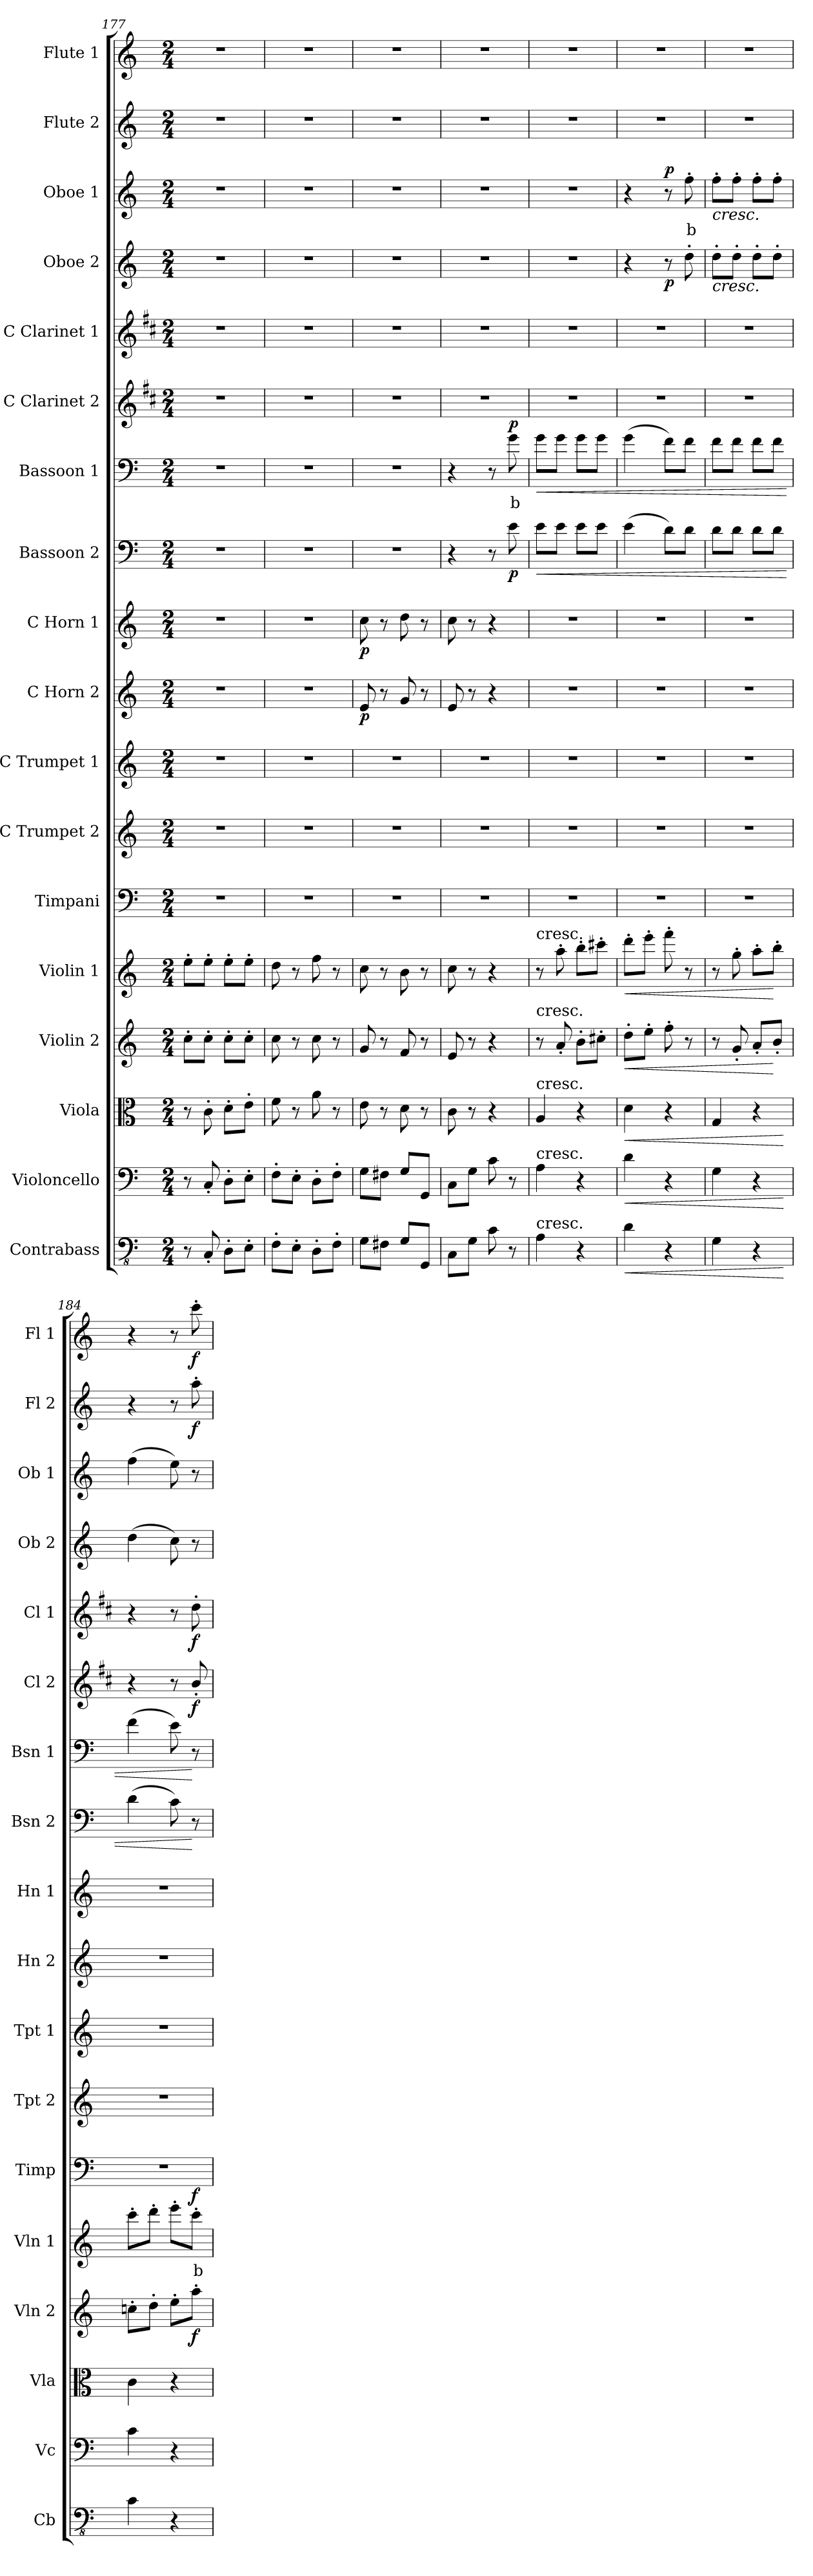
**kern	**dynam	**kern	**dynam	**kern	**dynam	**kern	**dynam	**kern	**text	**dynam	**kern	**kern	**kern	**kern	**dynam	**kern	**dynam	**kern	**dynam	**kern	**text	**dynam	**kern	**dynam	**kern	**dynam	**kern	**dynam	**kern	**text	**dynam	**kern	**dynam	**kern	**dynam
*part18	*part18	*part17	*part17	*part16	*part16	*part15	*part15	*part14	*part14	*part14	*part13	*part12	*part11	*part10	*part10	*part9	*part9	*part8	*part8	*part7	*part7	*part7	*part6	*part6	*part5	*part5	*part4	*part4	*part3	*part3	*part3	*part2	*part2	*part1	*part1
*staff18	*staff18	*staff17	*staff17	*staff16	*staff16	*staff15	*staff15	*staff14	*staff14	*staff14	*staff13	*staff12	*staff11	*staff10	*staff10	*staff9	*staff9	*staff8	*staff8	*staff7	*staff7	*staff7	*staff6	*staff6	*staff5	*staff5	*staff4	*staff4	*staff3	*staff3	*staff3	*staff2	*staff2	*staff1	*staff1
*I"Contrabass	*	*I"Violoncello	*	*I"Viola	*	*I"Violin 2	*	*I"Violin 1	*	*	*I"Timpani	*I"C Trumpet 2	*I"C Trumpet 1	*I"C Horn 2	*	*I"C Horn 1	*	*I"Bassoon 2	*	*I"Bassoon 1	*	*	*I"C Clarinet 2	*	*I"C Clarinet 1	*	*I"Oboe 2	*	*I"Oboe 1	*	*	*I"Flute 2	*	*I"Flute 1	*
*I'Cb	*	*I'Vc	*	*I'Vla	*	*I'Vln 2	*	*I'Vln 1	*	*	*I'Timp	*I'Tpt 2	*I'Tpt 1	*I'Hn 2	*	*I'Hn 1	*	*I'Bsn 2	*	*I'Bsn 1	*	*	*I'Cl 2	*	*I'Cl 1	*	*I'Ob 2	*	*I'Ob 1	*	*	*I'Fl 2	*	*I'Fl 1	*
!!LO:PB:g=z
*clefFv4	*	*clefF4	*	*clefC3	*	*clefG2	*	*clefG2	*	*	*clefF4	*clefG2	*clefG2	*clefG2	*	*clefG2	*	*clefF4	*	*clefF4	*	*	*clefG2	*	*clefG2	*	*clefG2	*	*clefG2	*	*	*clefG2	*	*clefG2	*
*	*	*	*	*	*	*	*	*	*	*	*	*	*	*ITrd7c12	*	*ITrd7c12	*	*	*	*	*	*	*ITrd1c2	*	*ITrd1c2	*	*	*	*	*	*	*	*	*	*
*k[]	*	*k[]	*	*k[]	*	*k[]	*	*k[]	*	*	*k[]	*k[]	*k[]	*k[]	*	*k[]	*	*k[]	*	*k[]	*	*	*k[]	*	*k[]	*	*k[]	*	*k[]	*	*	*k[]	*	*k[]	*
*M2/4	*	*M2/4	*	*M2/4	*	*M2/4	*	*M2/4	*	*	*M2/4	*M2/4	*M2/4	*M2/4	*	*M2/4	*	*M2/4	*	*M2/4	*	*	*M2/4	*	*M2/4	*	*M2/4	*	*M2/4	*	*	*M2/4	*	*M2/4	*
=177	=177	=177	=177	=177	=177	=177	=177	=177	=177	=177	=177	=177	=177	=177	=177	=177	=177	=177	=177	=177	=177	=177	=177	=177	=177	=177	=177	=177	=177	=177	=177	=177	=177	=177	=177
8r	.	8r	.	8r	.	8cc'\L	.	8ee'\L	.	.	2r	2r	2r	2r	.	2r	.	2r	.	2r	.	.	2r	.	2r	.	2r	.	2r	.	.	2r	.	2r	.
8CC'/	.	8C'/	.	8c'\	.	8cc'\J	.	8ee'\J	.	.	.	.	.	.	.	.	.	.	.	.	.	.	.	.	.	.	.	.	.	.	.	.	.	.	.
8DD'\L	.	8D'\L	.	8d'\L	.	8cc'\L	.	8ee'\L	.	.	.	.	.	.	.	.	.	.	.	.	.	.	.	.	.	.	.	.	.	.	.	.	.	.	.
8EE'\J	.	8E'\J	.	8e'\J	.	8cc'\J	.	8ee'\J	.	.	.	.	.	.	.	.	.	.	.	.	.	.	.	.	.	.	.	.	.	.	.	.	.	.	.
=178	=178	=178	=178	=178	=178	=178	=178	=178	=178	=178	=178	=178	=178	=178	=178	=178	=178	=178	=178	=178	=178	=178	=178	=178	=178	=178	=178	=178	=178	=178	=178	=178	=178	=178	=178
8FF'\L	.	8F'\L	.	8f\	.	8cc\	.	8dd\	.	.	2r	2r	2r	2r	.	2r	.	2r	.	2r	.	.	2r	.	2r	.	2r	.	2r	.	.	2r	.	2r	.
8EE'\J	.	8E'\J	.	8r	.	8r	.	8r	.	.	.	.	.	.	.	.	.	.	.	.	.	.	.	.	.	.	.	.	.	.	.	.	.	.	.
8DD'\L	.	8D'\L	.	8a\	.	8cc\	.	8ff\	.	.	.	.	.	.	.	.	.	.	.	.	.	.	.	.	.	.	.	.	.	.	.	.	.	.	.
8FF'\J	.	8F'\J	.	8r	.	8r	.	8r	.	.	.	.	.	.	.	.	.	.	.	.	.	.	.	.	.	.	.	.	.	.	.	.	.	.	.
=179	=179	=179	=179	=179	=179	=179	=179	=179	=179	=179	=179	=179	=179	=179	=179	=179	=179	=179	=179	=179	=179	=179	=179	=179	=179	=179	=179	=179	=179	=179	=179	=179	=179	=179	=179
!	!	!	!	!	!	!	!	!	!	!	!	!	!	!	!LO:DY:b	!	!LO:DY:b	!	!	!	!	!	!	!	!	!	!	!	!	!	!	!	!	!	!
8GG\L	.	8G\L	.	8e\	.	8g/	.	8cc\	.	.	2r	2r	2r	8E/	p	8c\	p	2r	.	2r	.	.	2r	.	2r	.	2r	.	2r	.	.	2r	.	2r	.
8FF#X\J	.	8F#X\J	.	8r	.	8r	.	8r	.	.	.	.	.	8r	.	8r	.	.	.	.	.	.	.	.	.	.	.	.	.	.	.	.	.	.	.
8GG/L	.	8G/L	.	8d\	.	8f/	.	8b\	.	.	.	.	.	8G/	.	8d\	.	.	.	.	.	.	.	.	.	.	.	.	.	.	.	.	.	.	.
8GGG/J	.	8GG/J	.	8r	.	8r	.	8r	.	.	.	.	.	8r	.	8r	.	.	.	.	.	.	.	.	.	.	.	.	.	.	.	.	.	.	.
=180	=180	=180	=180	=180	=180	=180	=180	=180	=180	=180	=180	=180	=180	=180	=180	=180	=180	=180	=180	=180	=180	=180	=180	=180	=180	=180	=180	=180	=180	=180	=180	=180	=180	=180	=180
8CC\L	.	8C\L	.	8c\	.	8e/	.	8cc\	.	.	2r	2r	2r	8E/	.	8c\	.	4r	.	4r	.	.	2r	.	2r	.	2r	.	2r	.	.	2r	.	2r	.
8GG\J	.	8G\J	.	8r	.	8r	.	8r	.	.	.	.	.	8r	.	8r	.	.	.	.	.	.	.	.	.	.	.	.	.	.	.	.	.	.	.
8C\	.	8c\	.	4r	.	4r	.	4r	.	.	.	.	.	4r	.	4r	.	8r	.	8r	.	.	.	.	.	.	.	.	.	.	.	.	.	.	.
!	!	!	!	!	!	!	!	!	!	!	!	!	!	!	!	!	!	!	!LO:DY:b	!	!LO:LY:b:color=#FF0000	!LO:DY:b	!	!	!	!	!	!	!	!	!	!	!	!	!
8r	.	8r	.	.	.	.	.	.	.	.	.	.	.	.	.	.	.	8e\	p	8g\	b	p	.	.	.	.	.	.	.	.	.	.	.	.	.
=181	=181	=181	=181	=181	=181	=181	=181	=181	=181	=181	=181	=181	=181	=181	=181	=181	=181	=181	=181	=181	=181	=181	=181	=181	=181	=181	=181	=181	=181	=181	=181	=181	=181	=181	=181
!	!	!	!	!	!	!	!	!LO:TX:a:t=cresc.	!	!	!	!	!	!	!	!	!	!	!	!	!	!	!	!	!	!	!	!	!	!	!	!	!	!	!
!	!	!	!	!	!	!LO:TX:a:t=cresc.	!	!	!	!	!	!	!	!	!	!	!	!	!	!	!	!	!	!	!	!	!	!	!	!	!	!	!	!	!
!	!	!	!	!LO:TX:a:t=cresc.	!	!	!	!	!	!	!	!	!	!	!	!	!	!	!	!	!	!	!	!	!	!	!	!	!	!	!	!	!	!	!
!	!	!LO:TX:a:t=cresc.	!	!	!	!	!	!	!	!	!	!	!	!	!	!	!	!	!	!	!	!	!	!	!	!	!	!	!	!	!	!	!	!	!
!LO:TX:a:t=cresc.	!	!	!	!	!	!	!	!	!	!	!	!	!	!	!	!	!	!	!	!	!	!	!	!	!	!	!	!	!	!	!	!	!	!	!
!	!	!	!	!	!	!	!	!	!	!	!	!	!	!	!	!	!	!	!LO:HP:b	!	!	!LO:HP:b	!	!	!	!	!	!	!	!	!	!	!	!	!
4AA\	.	4A\	.	4A/	.	8r	.	8r	.	.	2r	2r	2r	2r	.	2r	.	8e\L	<	8g\L	.	<	2r	.	2r	.	2r	.	2r	.	.	2r	.	2r	.
.	.	.	.	.	.	8a'/	.	8aa'\	.	.	.	.	.	.	.	.	.	8e\J	.	8g\J	.	.	.	.	.	.	.	.	.	.	.	.	.	.	.
4r	.	4r	.	4r	.	8b'\L	.	8bb'\L	.	.	.	.	.	.	.	.	.	8e\L	.	8g\L	.	.	.	.	.	.	.	.	.	.	.	.	.	.	.
.	.	.	.	.	.	8cc#X'\J	.	8ccc#X'\J	.	.	.	.	.	.	.	.	.	8e\J	.	8g\J	.	.	.	.	.	.	.	.	.	.	.	.	.	.	.
=182	=182	=182	=182	=182	=182	=182	=182	=182	=182	=182	=182	=182	=182	=182	=182	=182	=182	=182	=182	=182	=182	=182	=182	=182	=182	=182	=182	=182	=182	=182	=182	=182	=182	=182	=182
!	!LO:HP:b	!	!LO:HP:b	!	!LO:HP:b	!	!LO:HP:b	!	!	!LO:HP:b	!	!	!	!	!	!	!	!	!	!	!	!	!	!	!	!	!	!	!	!	!	!	!	!	!
4D\	<	4d\	<	4d\	<	8dd'\L	<	8ddd'\L	.	<	2r	2r	2r	2r	.	2r	.	(4e\	.	(4g\	.	.	2r	.	2r	.	4r	.	4r	.	.	2r	.	2r	.
.	.	.	.	.	.	8ee'\J	.	8eee'\J	.	.	.	.	.	.	.	.	.	.	.	.	.	.	.	.	.	.	.	.	.	.	.	.	.	.	.
!	!	!	!	!	!	!	!	!	!	!	!	!	!	!	!	!	!	!	!	!	!	!	!	!	!	!	!	!LO:DY:b	!	!	!LO:DY:b	!	!	!	!
4r	.	4r	.	4r	.	8ff'\	.	8fff'\	.	.	.	.	.	.	.	.	.	8d\L)	.	8f\L)	.	.	.	.	.	.	8r	p	8r	.	p	.	.	.	.
!	!	!	!	!	!	!	!	!	!	!	!	!	!	!	!	!	!	!	!	!	!	!	!	!	!	!	!	!	!	!LO:LY:b:color=#FF0000	!	!	!	!	!
.	.	.	.	.	.	8r	.	8r	.	.	.	.	.	.	.	.	.	8d\J	.	8f\J	.	.	.	.	.	.	8dd'\	.	8ff'\	b	.	.	.	.	.
=183	=183	=183	=183	=183	=183	=183	=183	=183	=183	=183	=183	=183	=183	=183	=183	=183	=183	=183	=183	=183	=183	=183	=183	=183	=183	=183	=183	=183	=183	=183	=183	=183	=183	=183	=183
!	!	!	!	!	!	!	!	!	!	!	!	!	!	!	!	!	!	!	!	!	!	!	!	!	!	!	!	!	!LO:TX:b:i:t=cresc.	!	!	!	!	!	!
!	!	!	!	!	!	!	!	!	!	!	!	!	!	!	!	!	!	!	!	!	!	!	!	!	!	!	!LO:TX:b:i:t=cresc.	!	!	!	!	!	!	!	!
4GG\	.	4G\	.	4G/	.	8r	.	8r	.	.	2r	2r	2r	2r	.	2r	.	8d\L	.	8f\L	.	.	2r	.	2r	.	8dd'\L	.	8ff'\L	.	.	2r	.	2r	.
.	.	.	.	.	.	8g'/	.	8gg'\	.	.	.	.	.	.	.	.	.	8d\J	.	8f\J	.	.	.	.	.	.	8dd'\J	.	8ff'\J	.	.	.	.	.	.
4r	.	4r	.	4r	.	8a'/L	.	8aa'\L	.	.	.	.	.	.	.	.	.	8d\L	.	8f\L	.	.	.	.	.	.	8dd'\L	.	8ff'\L	.	.	.	.	.	.
.	.	.	.	.	.	8b'/J	[	8bb'\J	.	[	.	.	.	.	.	.	.	8d\J	.	8f\J	.	.	.	.	.	.	8dd'\J	.	8ff'\J	.	.	.	.	.	.
.	[	.	[	.	[	.	.	.	.	.	.	.	.	.	.	.	.	.	.	.	.	.	.	.	.	.	.	.	.	.	.	.	.	.	.
=184	=184	=184	=184	=184	=184	=184	=184	=184	=184	=184	=184	=184	=184	=184	=184	=184	=184	=184	=184	=184	=184	=184	=184	=184	=184	=184	=184	=184	=184	=184	=184	=184	=184	=184	=184
4C\	.	4c\	.	4c\	.	8ccn'\L	.	8ccc'\L	.	.	2r	2r	2r	2r	.	2r	.	(4d\	.	(4f\	.	.	4r	.	4r	.	(4dd\	.	(4ff\	.	.	4r	.	4r	.
.	.	.	.	.	.	8dd'\J	.	8ddd'\J	.	.	.	.	.	.	.	.	.	.	.	.	.	.	.	.	.	.	.	.	.	.	.	.	.	.	.
4r	.	4r	.	4r	.	8ee'\L	.	8eee'\L	.	.	.	.	.	.	.	.	.	8c\)	.	8e\)	.	.	8r	.	8r	.	8cc\)	.	8ee\)	.	.	8r	.	8r	.
!	!	!	!	!	!	!	!LO:DY:b	!	!LO:LY:b:color=#FF0000	!LO:DY:b	!	!	!	!	!	!	!	!	!	!	!	!	!	!LO:DY:b	!	!LO:DY:b	!	!	!	!	!	!	!LO:DY:b	!	!LO:DY:b
.	.	.	.	.	.	8aa'\J	f	8ccc'\J	b	f	.	.	.	.	.	.	.	8r	[	8r	.	[	8a'/	f	8cc'\	f	8r	.	8r	.	.	8aa'\	f	8ccc'\	f
=	=	=	=	=	=	=	=	=	=	=	=	=	=	=	=	=	=	=	=	=	=	=	=	=	=	=	=	=	=	=	=	=	=	=	=
*-	*-	*-	*-	*-	*-	*-	*-	*-	*-	*-	*-	*-	*-	*-	*-	*-	*-	*-	*-	*-	*-	*-	*-	*-	*-	*-	*-	*-	*-	*-	*-	*-	*-	*-	*-
